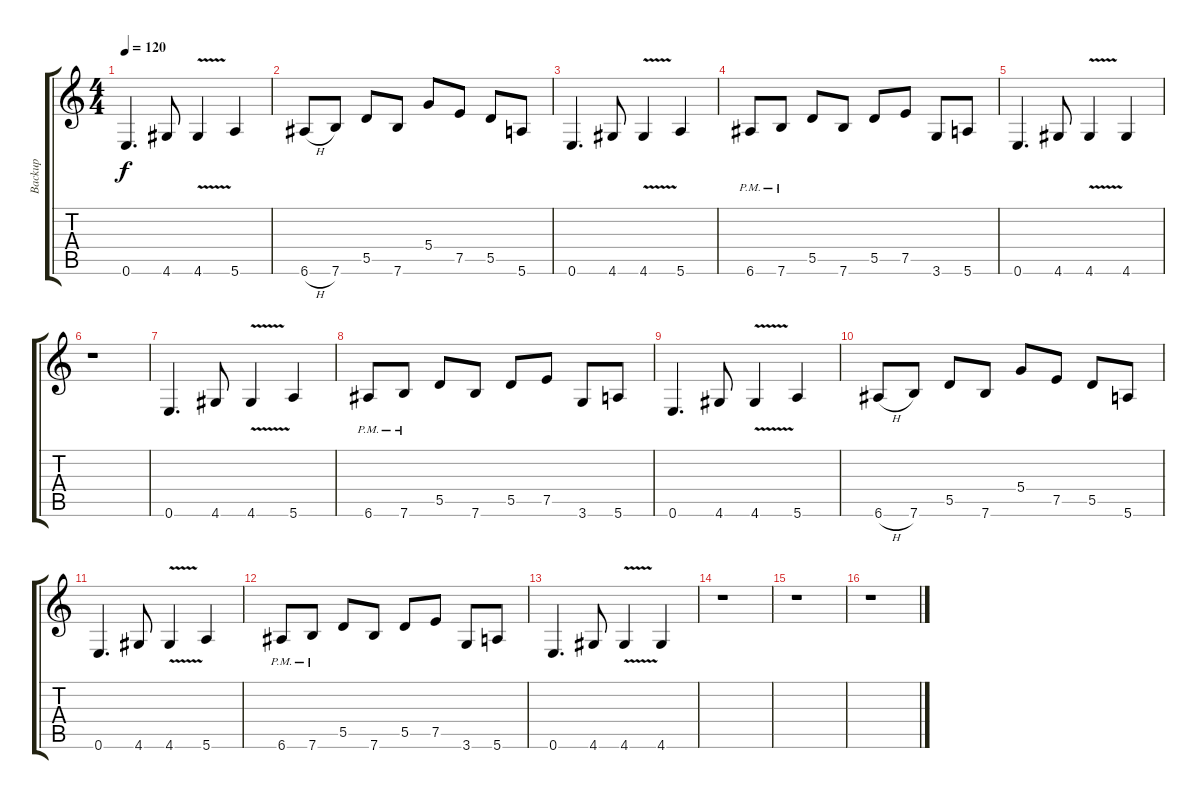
\track ("Backup" "Backup") {instrument overdrivenguitar}
\staff {score tabs}
\tuning (E4 B3 G3 D3 A2 E2) {hide}
\ts (4 4)
\tempo 120
\clef g2
\ks c
0.6.4{d dy f} 4.6.8 4.6{v}.4 5.6.4 |
6.6{h}.8 7.6.8 5.5.8 7.6.8 5.4.8 7.5.8 5.5.8 5.6.8 |
0.6.4{d} 4.6.8 4.6{v}.4 5.6.4 |
6.6{pm}.8 7.6{pm}.8 5.5.8 7.6.8 5.5.8 7.5.8 3.6.8 5.6.8 |
0.6.4{d} 4.6.8 4.6{v}.4 4.6.4 |
r.1 |
0.6.4{d} 4.6.8 4.6{v}.4 5.6.4 |
6.6{pm}.8 7.6{pm}.8 5.5.8 7.6.8 5.5.8 7.5.8 3.6.8 5.6.8 |
0.6.4{d} 4.6.8 4.6{v}.4 5.6.4 |
6.6{h}.8 7.6.8 5.5.8 7.6.8 5.4.8 7.5.8 5.5.8 5.6.8 |
0.6.4{d} 4.6.8 4.6{v}.4 5.6.4 |
6.6{pm}.8 7.6{pm}.8 5.5.8 7.6.8 5.5.8 7.5.8 3.6.8 5.6.8 |
0.6.4{d} 4.6.8 4.6{v}.4 4.6.4 |
r.1 |
r.1 |
r.1
